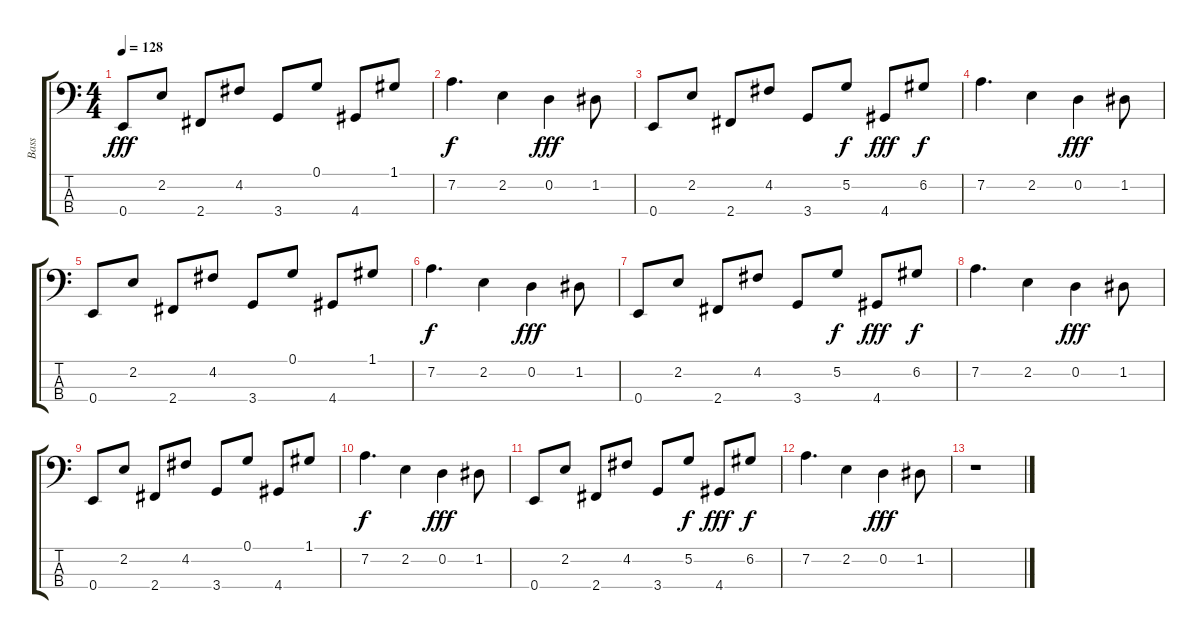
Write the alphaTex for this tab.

\track ("Bass     " "Bass     ") {instrument electricbassfinger}
\staff {score tabs}
\tuning (G2 D2 A1 E1) {hide}
\ts (4 4)
\tempo 128
\clef f4
\ks c
0.4.8{dy fff} 2.2.8 2.4.8 4.2.8 3.4.8 0.1.8 4.4.8 1.1.8 |
7.2.4{d dy f} 2.2.4 0.2.4{dy fff} 1.2.8 |
0.4.8 2.2.8 2.4.8 4.2.8 3.4.8 5.2.8{dy f} 4.4.8{dy fff} 6.2.8{dy f} |
7.2.4{d} 2.2.4 0.2.4{dy fff} 1.2.8 |
0.4.8 2.2.8 2.4.8 4.2.8 3.4.8 0.1.8 4.4.8 1.1.8 |
7.2.4{d dy f} 2.2.4 0.2.4{dy fff} 1.2.8 |
0.4.8 2.2.8 2.4.8 4.2.8 3.4.8 5.2.8{dy f} 4.4.8{dy fff} 6.2.8{dy f} |
7.2.4{d} 2.2.4 0.2.4{dy fff} 1.2.8 |
0.4.8 2.2.8 2.4.8 4.2.8 3.4.8 0.1.8 4.4.8 1.1.8 |
7.2.4{d dy f} 2.2.4 0.2.4{dy fff} 1.2.8 |
0.4.8 2.2.8 2.4.8 4.2.8 3.4.8 5.2.8{dy f} 4.4.8{dy fff} 6.2.8{dy f} |
7.2.4{d} 2.2.4 0.2.4{dy fff} 1.2.8 |
r.1
